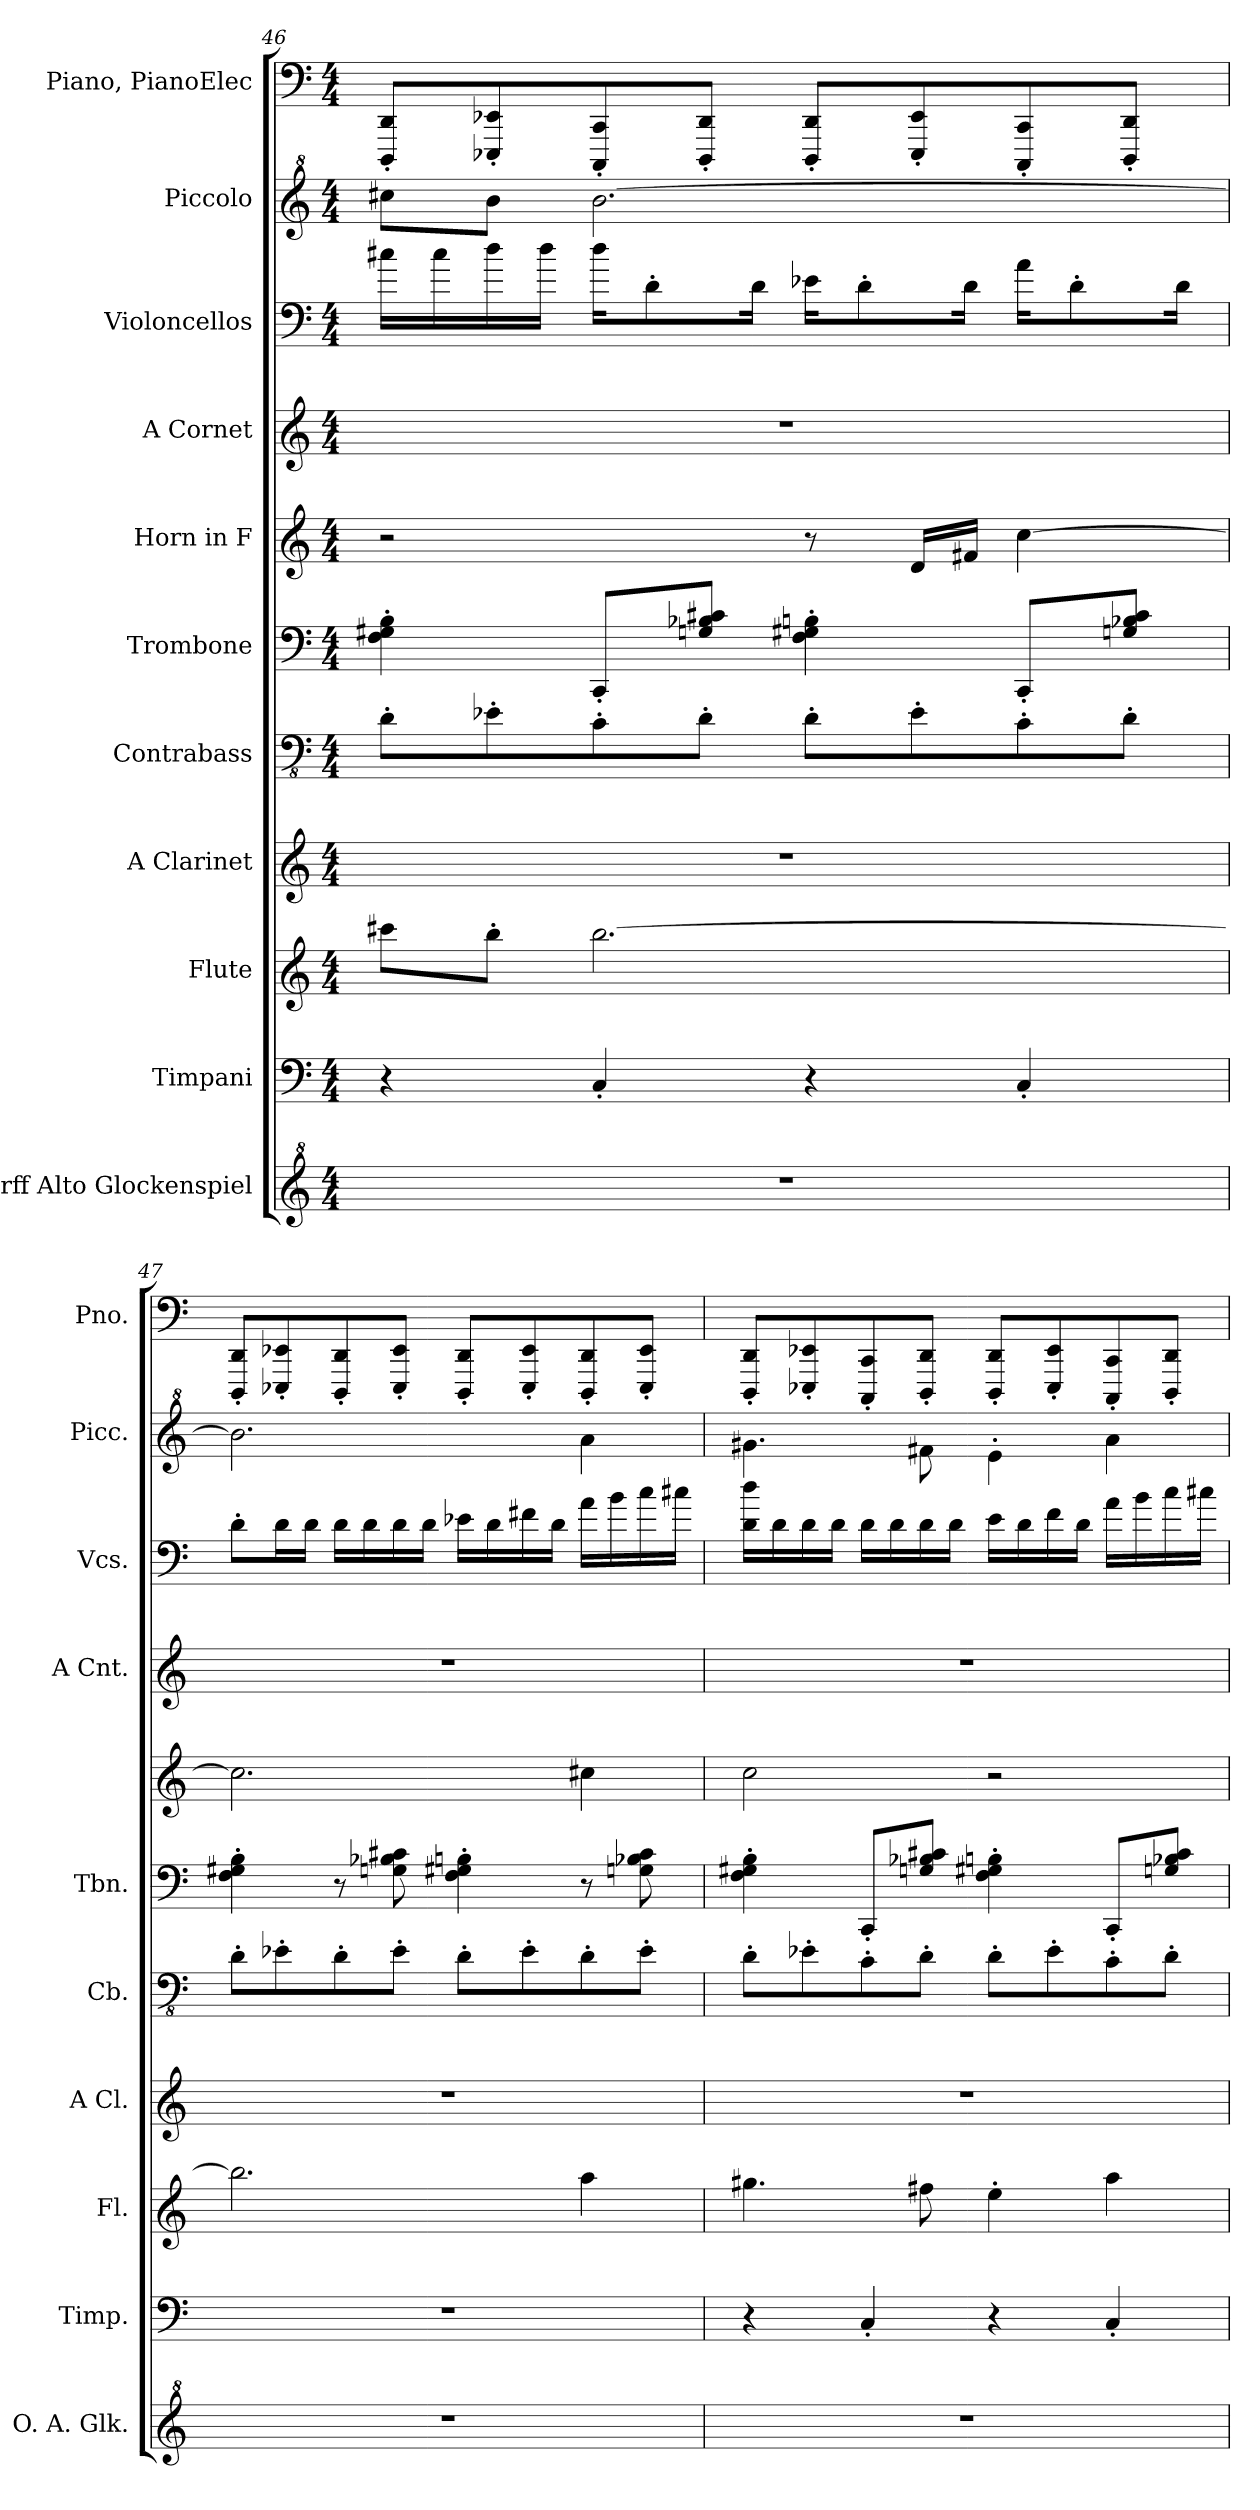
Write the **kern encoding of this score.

**kern	**kern	**kern	**kern	**kern	**kern	**kern	**kern	**kern	**kern	**kern
*part11	*part10	*part9	*part8	*part7	*part6	*part5	*part4	*part3	*part2	*part1
*staff11	*staff10	*staff9	*staff8	*staff7	*staff6	*staff5	*staff4	*staff3	*staff2	*staff1
*I"Orff Alto Glockenspiel	*I"Timpani	*I"Flute	*I"A Clarinet	*I"Contrabass	*I"Trombone	*I"Horn in F	*I"A Cornet	*I"Violoncellos	*I"Piccolo	*I"Piano, PianoElec
*I'O. A. Glk.	*I'Timp.	*I'Fl.	*I'A Cl.	*I'Cb.	*I'Tbn.	*	*I'A Cnt.	*I'Vcs.	*I'Picc.	*I'Pno.
!!LO:PB:g=z
*clefG^2	*clefF4	*clefG2	*clefG2	*clefFv4	*clefF4	*clefG2	*clefG2	*clefF4	*clefG^2	*clefF4
*	*	*	*ITrd2c3	*ITrd7c12	*	*ITrd4c7	*ITrd2c3	*	*ITrd-7c-12	*
*k[]	*k[]	*k[]	*k[f#c#g#]	*k[]	*k[]	*k[b-]	*k[f#c#g#]	*k[]	*k[]	*k[]
*M4/4	*M4/4	*M4/4	*M4/4	*M4/4	*M4/4	*M4/4	*M4/4	*M4/4	*M4/4	*M4/4
=46	=46	=46	=46	=46	=46	=46	=46	=46	=46	=46
1r	4r	8ccc#X\L	1r	8DD'\L	4F\' 4G#X\' 4B\'	2r	1r	16cc#X\LL	8cccc#X\L	8DDD/' 8DD/'L
.	.	.	.	.	.	.	.	16cc#\	.	.
.	.	8bb'\J	.	8EE-X'\	.	.	.	16dd\	8bbb\J	8EEE-X/' 8EE-X/'
.	.	.	.	.	.	.	.	16dd\JJ	.	.
.	4C'/	[2.bb\	.	8CC'\	8CC'/L	.	.	16dd\KL	[2.bbb\	8CCC/' 8CC/'
.	.	.	.	.	.	.	.	8d'\	.	.
.	.	.	.	8DD'\J	8Gn/ 8B-X/ 8c#X/J	.	.	.	.	8DDD/' 8DD/'J
.	.	.	.	.	.	.	.	16d\Jk	.	.
.	4r	.	.	8DD'\L	4F\' 4G#X\' 4Bn\'	8r	.	16e-X\KL	.	8DDD/' 8DD/'L
.	.	.	.	.	.	.	.	8d'\	.	.
.	.	.	.	8EE-'\	.	16G/LL	.	.	.	8EEE-/' 8EE-/'
.	.	.	.	.	.	16Bn/JJ	.	16d\Jk	.	.
.	4C'/	.	.	8CC'\	8CC'/L	[4f\	.	16a\KL	.	8CCC/' 8CC/'
.	.	.	.	.	.	.	.	8d'\	.	.
.	.	.	.	8DD'\J	8Gn/ 8B-X/ 8c#/J	.	.	.	.	8DDD/' 8DD/'J
.	.	.	.	.	.	.	.	16d\Jk	.	.
!!LO:PB:g=z
=47	=47	=47	=47	=47	=47	=47	=47	=47	=47	=47
1r	1r	2.bb\]	1r	8DD'\L	4F\' 4G#X\' 4B\'	2.f\]	1r	8d'\L	2.bbb\]	8DDD/' 8DD/'L
.	.	.	.	8EE-X'\	.	.	.	16d\L	.	8EEE-X/' 8EE-X/'
.	.	.	.	.	.	.	.	16d\JJ	.	.
.	.	.	.	8DD'\	8r	.	.	16d\LL	.	8DDD/' 8DD/'
.	.	.	.	.	.	.	.	16d\	.	.
.	.	.	.	8EE-'\J	8Gn\ 8B-X\ 8c#X\	.	.	16d\	.	8EEE-/' 8EE-/'J
.	.	.	.	.	.	.	.	16d\JJ	.	.
.	.	.	.	8DD'\L	4F\' 4G#X\' 4Bn\'	.	.	16e-X\LL	.	8DDD/' 8DD/'L
.	.	.	.	.	.	.	.	16d\	.	.
.	.	.	.	8EE-'\	.	.	.	16f#X\	.	8EEE-/' 8EE-/'
.	.	.	.	.	.	.	.	16d\JJ	.	.
.	.	4aa\	.	8DD'\	8r	4f#X\	.	16a\LL	4aaa\	8DDD/' 8DD/'
.	.	.	.	.	.	.	.	16b\	.	.
.	.	.	.	8EE-'\J	8Gn\ 8B-X\ 8c#\	.	.	16cc\	.	8EEE-/' 8EE-/'J
.	.	.	.	.	.	.	.	16cc#X\JJ	.	.
!!LO:PB:g=z
=48	=48	=48	=48	=48	=48	=48	=48	=48	=48	=48
1r	4r	4.gg#X\	1r	8DD'\L	4F\' 4G#X\' 4B\'	2f\	1r	16d\ 16dd\LL	4.ggg#X\	8DDD/' 8DD/'L
.	.	.	.	.	.	.	.	16d\	.	.
.	.	.	.	8EE-X'\	.	.	.	16d\	.	8EEE-X/' 8EE-X/'
.	.	.	.	.	.	.	.	16d\JJ	.	.
.	4C'/	.	.	8CC'\	8CC'/L	.	.	16d\LL	.	8CCC/' 8CC/'
.	.	.	.	.	.	.	.	16d\	.	.
.	.	8ff#X\	.	8DD'\J	8Gn/ 8B-X/ 8c#X/J	.	.	16d\	8fff#X\	8DDD/' 8DD/'J
.	.	.	.	.	.	.	.	16d\JJ	.	.
.	4r	4ee'\	.	8DD'\L	4F\' 4G#X\' 4Bn\'	2r	.	16e\LL	4eee'\	8DDD/' 8DD/'L
.	.	.	.	.	.	.	.	16d\	.	.
.	.	.	.	8EE-'\	.	.	.	16f\	.	8EEE-/' 8EE-/'
.	.	.	.	.	.	.	.	16d\JJ	.	.
.	4C'/	4aa\	.	8CC'\	8CC'/L	.	.	16a\LL	4aaa\	8CCC/' 8CC/'
.	.	.	.	.	.	.	.	16b\	.	.
.	.	.	.	8DD'\J	8Gn/ 8B-X/ 8c#/J	.	.	16cc\	.	8DDD/' 8DD/'J
.	.	.	.	.	.	.	.	16cc#X\JJ	.	.
=	=	=	=	=	=	=	=	=	=	=
*-	*-	*-	*-	*-	*-	*-	*-	*-	*-	*-
